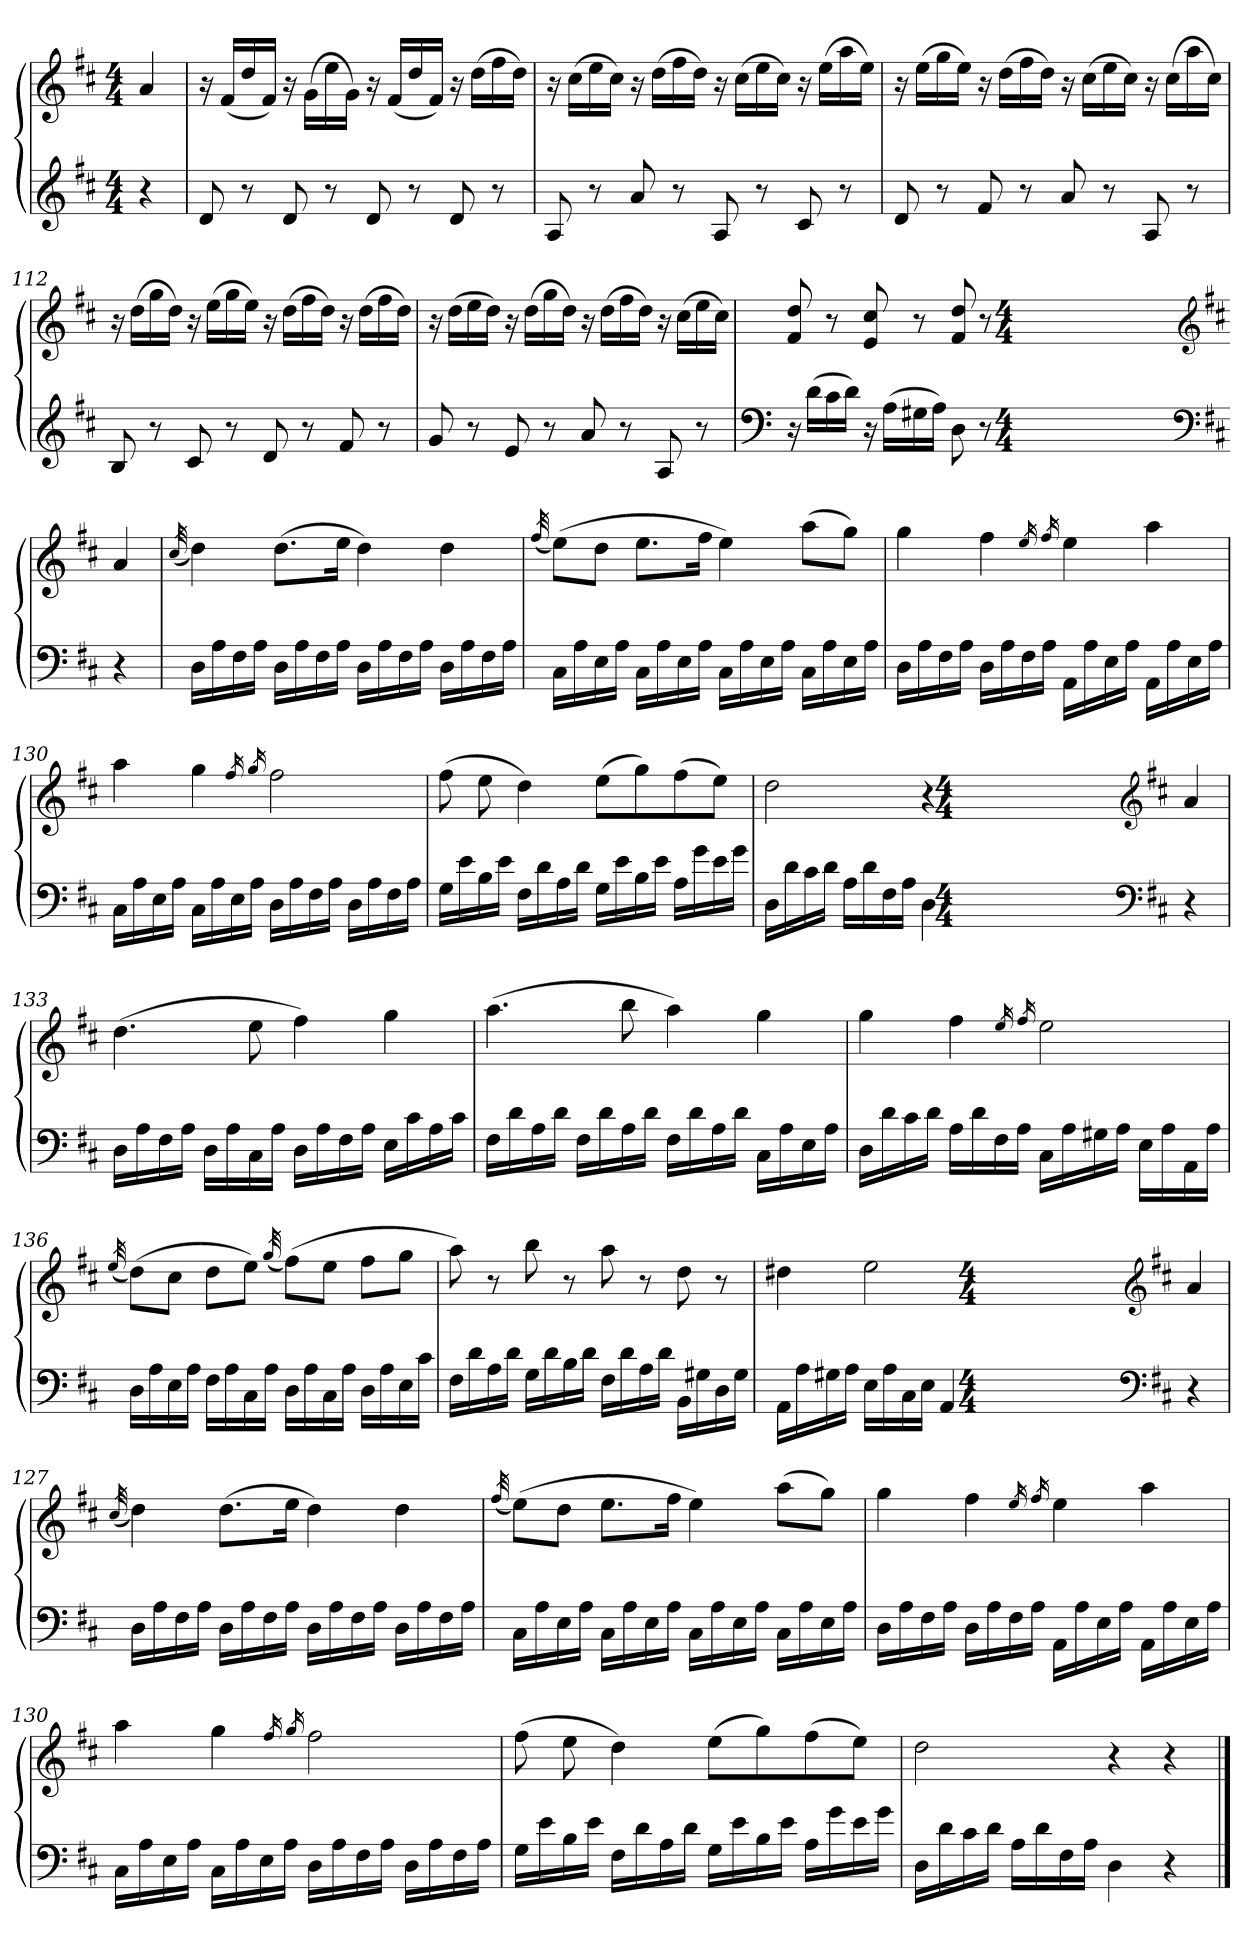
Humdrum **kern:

**kern	**kern
*part1	*part1
*staff2	*staff1
*clefG2	*clefG2
*k[f#c#]	*k[f#c#]
*M4/4	*M4/4
=	=
4r	4a
=109	=109
8d	16r
.	(16f#LL
8r	16dd
.	16f#JJ)
8d	16r
.	(16gLL
8r	16ee
.	16gJJ)
8d	16r
.	(16f#LL
8r	16dd
.	16f#JJ)
8d	16r
.	(16ddLL
8r	16ff#
.	16ddJJ)
=110	=110
8A	16r
.	(16cc#LL
8r	16ee
.	16cc#JJ)
8a	16r
.	(16ddLL
8r	16ff#
.	16ddJJ)
8A	16r
.	(16cc#LL
8r	16ee
.	16cc#JJ)
8c#	16r
.	(16eeLL
8r	16aa
.	16eeJJ)
=111	=111
8d	16r
.	(16eeLL
8r	16gg
.	16eeJJ)
8f#	16r
.	(16ddLL
8r	16ff#
.	16ddJJ)
8a	16r
.	(16cc#LL
8r	16ee
.	16cc#JJ)
8A	16r
.	(16cc#LL
8r	16aa
.	16cc#JJ)
=112	=112
8B	16r
.	(16ddLL
8r	16gg
.	16ddJJ)
8c#	16r
.	(16eeLL
8r	16gg
.	16eeJJ)
8d	16r
.	(16ddLL
8r	16ff#
.	16ddJJ)
8f#	16r
.	(16ddLL
8r	16ff#
.	16ddJJ)
=113	=113
8g	16r
.	(16ddLL
8r	16ee
.	16ddJJ)
8e	16r
.	(16ddLL
8r	16gg
.	16ddJJ)
8a	16r
.	(16ddLL
8r	16ff#
.	16ddJJ)
8A	16r
.	(16cc#LL
8r	16ee
.	16cc#JJ)
=114	=114
*clefF4	*
16r	8f# 8dd
(16dLL	.
16c#	8r
16dJJ)	.
16r	8e 8cc#
(16ALL	.
16G#X	8r
16AJJ)	.
8D	8f# 8dd
8r	8r
*clefF4	*clefG2
*k[f#c#]	*k[f#c#]
*M4/4	*M4/4
=-	=-
4r	4a
=127	=127
.	(32qcc#
16DLL	4dd)
16A	.
16F#	.
16AJJ	.
16DLL	(8.ddL
16A	.
16F#	.
16AJJ	16eeJk
16DLL	4dd)
16A	.
16F#	.
16AJJ	.
16DLL	4dd
16A	.
16F#	.
16AJJ	.
=128	=128
.	(32qff#
16C#LL	(8eeL)
16A	.
16E	8ddJ
16AJJ	.
16C#LL	8.eeL
16A	.
16E	.
16AJJ	16ff#Jk
16C#LL	4ee)
16A	.
16E	.
16AJJ	.
16C#LL	(8aaL
16A	.
16E	8ggJ)
16AJJ	.
=129	=129
16DLL	4gg
16A	.
16F#	.
16AJJ	.
16DLL	4ff#
16A	.
16F#	.
16AJJ	.
.	16qee
.	16qff#
16AALL	4ee
16A	.
16E	.
16AJJ	.
16AALL	4aa
16A	.
16E	.
16AJJ	.
=130	=130
16C#LL	4aa
16A	.
16E	.
16AJJ	.
16C#LL	4gg
16A	.
16E	.
16AJJ	.
.	16qff#
.	16qgg
16DLL	2ff#
16A	.
16F#	.
16AJJ	.
16DLL	.
16A	.
16F#	.
16AJJ	.
=131	=131
16GLL	(8ff#
16e	.
16B	8ee
16eJJ	.
16F#LL	4dd)
16d	.
16A	.
16dJJ	.
16GLL	(8eeL
16e	.
16B	8gg)
16eJJ	.
16ALL	(8ff#
16g	.
16e	8eeJ)
16gJJ	.
=132	=132
16DLL	2dd
16d	.
16c#	.
16dJJ	.
16ALL	.
16d	.
16F#	.
16AJJ	.
4D	4r
*clefF4	*clefG2
*k[f#c#]	*k[f#c#]
*M4/4	*M4/4
=-	=-
4r	4a
=133	=133
16DLL	(4.dd
16A	.
16F#	.
16AJJ	.
16DLL	.
16A	.
16C#	8ee
16AJJ	.
16DLL	4ff#)
16A	.
16F#	.
16AJJ	.
16ELL	4gg
16c#	.
16A	.
16c#JJ	.
=134	=134
16F#LL	(4.aa
16d	.
16A	.
16dJJ	.
16F#LL	.
16d	.
16A	8bb
16dJJ	.
16F#LL	4aa)
16d	.
16A	.
16dJJ	.
16C#LL	4gg
16A	.
16E	.
16AJJ	.
=135	=135
16DLL	4gg
16d	.
16c#	.
16dJJ	.
16ALL	4ff#
16d	.
16F#	.
16AJJ	.
.	16qee
.	16qff#
16C#LL	2ee
16A	.
16G#X	.
16AJJ	.
16ELL	.
16A	.
16AA	.
16AJJ	.
=136	=136
.	(32qee
16DLL	(8ddL)
16A	.
16E	8cc#J
16AJJ	.
16F#LL	8ddL
16A	.
16C#	8eeJ)
16AJJ	.
.	(32qgg
16DLL	(8ff#L)
16A	.
16C#	8eeJ
16AJJ	.
16DLL	8ff#L
16A	.
16E	8ggJ
16c#JJ	.
=137	=137
16F#LL	8aa)
16d	.
16A	8r
16dJJ	.
16GLL	8bb
16d	.
16B	8r
16dJJ	.
16F#LL	8aa
16d	.
16A	8r
16dJJ	.
16BBLL	8dd
16G#X	.
16D	8r
16G#JJ	.
=138	=138
16AALL	4dd#X
16A	.
16G#X	.
16AJJ	.
16ELL	2ee
16A	.
16C#	.
16EJJ	.
4AA	.
*clefF4	*clefG2
*k[f#c#]	*k[f#c#]
*M4/4	*M4/4
=-	=-
4r	4a
=127	=127
.	(32qcc#
16DLL	4dd)
16A	.
16F#	.
16AJJ	.
16DLL	(8.ddL
16A	.
16F#	.
16AJJ	16eeJk
16DLL	4dd)
16A	.
16F#	.
16AJJ	.
16DLL	4dd
16A	.
16F#	.
16AJJ	.
=128	=128
.	(32qff#
16C#LL	(8eeL)
16A	.
16E	8ddJ
16AJJ	.
16C#LL	8.eeL
16A	.
16E	.
16AJJ	16ff#Jk
16C#LL	4ee)
16A	.
16E	.
16AJJ	.
16C#LL	(8aaL
16A	.
16E	8ggJ)
16AJJ	.
=129	=129
16DLL	4gg
16A	.
16F#	.
16AJJ	.
16DLL	4ff#
16A	.
16F#	.
16AJJ	.
.	16qee
.	16qff#
16AALL	4ee
16A	.
16E	.
16AJJ	.
16AALL	4aa
16A	.
16E	.
16AJJ	.
=130	=130
16C#LL	4aa
16A	.
16E	.
16AJJ	.
16C#LL	4gg
16A	.
16E	.
16AJJ	.
.	16qff#
.	16qgg
16DLL	2ff#
16A	.
16F#	.
16AJJ	.
16DLL	.
16A	.
16F#	.
16AJJ	.
=131	=131
16GLL	(8ff#
16e	.
16B	8ee
16eJJ	.
16F#LL	4dd)
16d	.
16A	.
16dJJ	.
16GLL	(8eeL
16e	.
16B	8gg)
16eJJ	.
16ALL	(8ff#
16g	.
16e	8eeJ)
16gJJ	.
=132	=132
16DLL	2dd
16d	.
16c#	.
16dJJ	.
16ALL	.
16d	.
16F#	.
16AJJ	.
4D	4r
4r	4r
==	==
*-	*-
